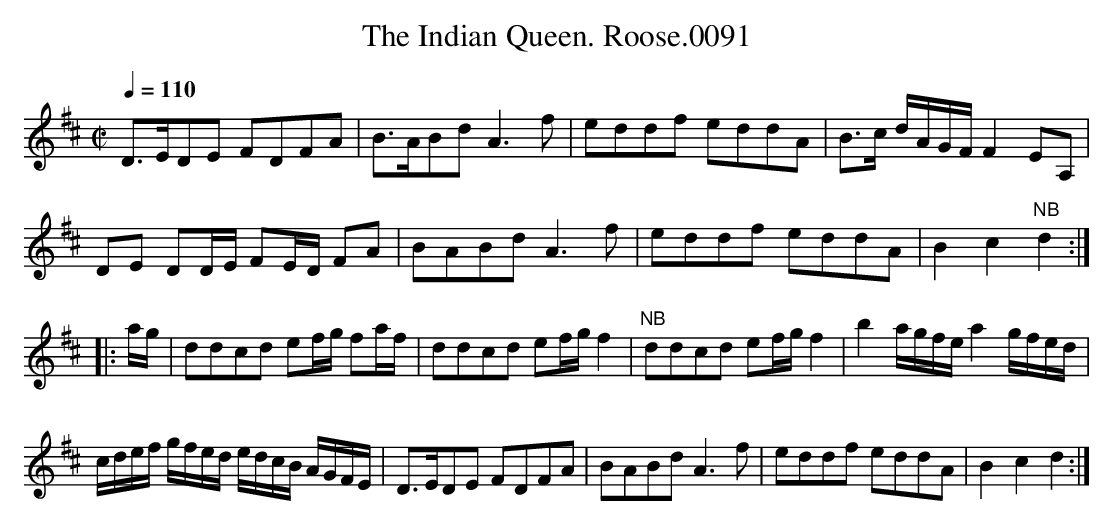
X:1
T:Indian Queen. Roose.0091, The
Q:1/4=110
M:C|
L:1/8
K:D
D>EDE FDFA|B>ABd A3 f|eddf eddA|B>c d/A/G/F/ F2 EA,|
DE DD/E/ FE/D/ FA|BABd A3 f|eddf eddA|B2 c2 "NB"d2:|
|:a/g/|ddcd ef/g/ fa/f/|ddcd ef/g/ f2|"NB"ddcd ef/g/ f2|b2 a/g/f/e/ a2 g/f/e/d/|
c/d/e/f/ g/f/e/d/ e/d/c/B/ A/G/F/E/|D>EDE FDFA|BABd A3 f|eddf eddA|B2 c2 d2:|
